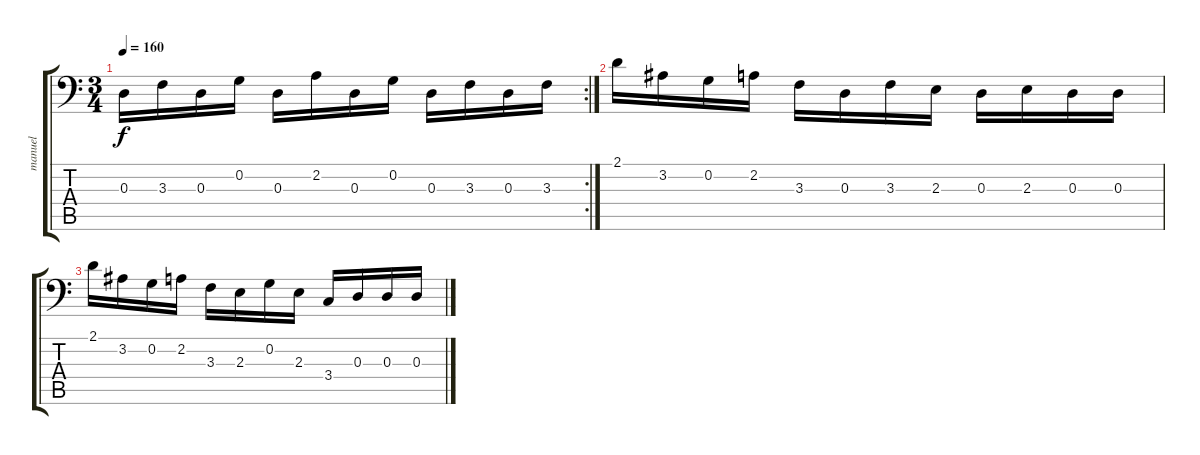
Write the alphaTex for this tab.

\track ("manuel" "manuel") {instrument electricbassfinger}
\staff {score tabs}
\tuning (C3 G2 D2 A1 E1 B0) {hide}
\rc 2
\ts (3 4)
\tempo 160
\clef f4
\ks c
0.3.16{dy f} 3.3.16 0.3.16 0.2.16 0.3.16 2.2.16 0.3.16 0.2.16 0.3.16 3.3.16 0.3.16 3.3.16 |
2.1.16 3.2.16 0.2.16 2.2.16 3.3.16 0.3.16 3.3.16 2.3.16 0.3.16 2.3.16 0.3.16 0.3.16 |
2.1.16 3.2.16 0.2.16 2.2.16 3.3.16 2.3.16 0.2.16 2.3.16 3.4.16 0.3.16 0.3.16 0.3.16
